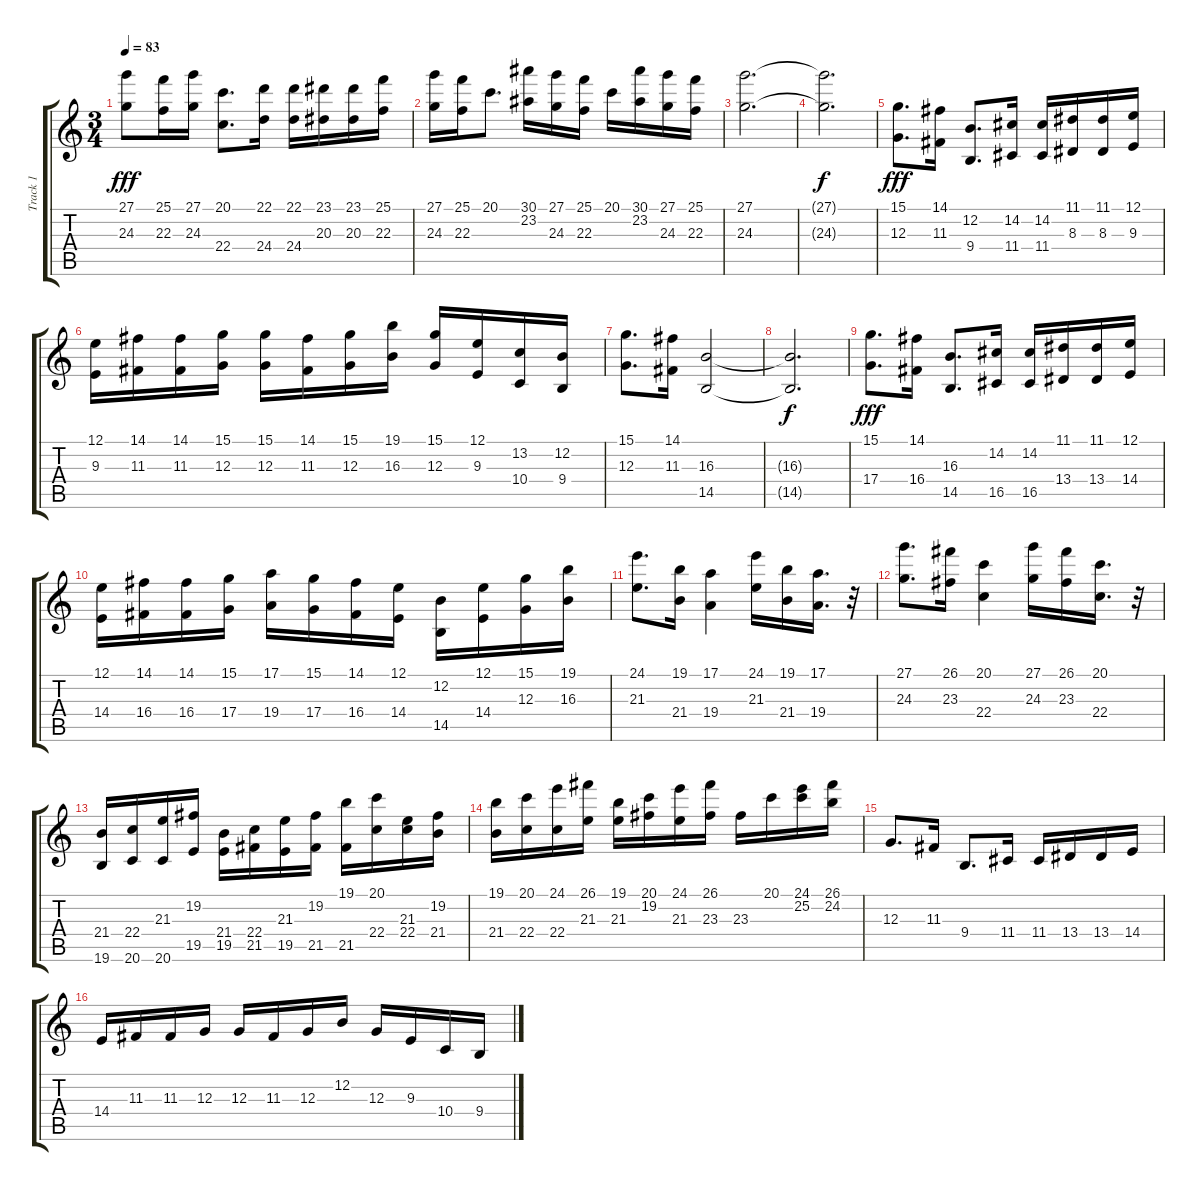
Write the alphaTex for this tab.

\track ("Track 1" "Track 1") {instrument acousticgrandpiano}
\staff {score tabs}
\tuning (E4 B3 G3 D3 A2 E2) {hide}
\ts (3 4)
\tempo 83
\clef g2
\ks c
(27.1 24.3).8{dy fff} (25.1 22.3).16 (27.1 24.3).16 (20.1 22.4).8{d} (22.1 24.4).16 (22.1 24.4).16 (23.1 20.3).16 (23.1 20.3).16 (25.1 22.3).16 |
(27.1 24.3).16 (25.1 22.3).16 20.1.8{d} (30.1 23.2).16 (27.1 24.3).16 (25.1 22.3).16 20.1.16 (30.1 23.2).16 (27.1 24.3).16 (25.1 22.3).16 |
(27.1 24.3).2{d} |
(27.1{t} 24.3{t}).2{d dy f} |
(15.1 12.3).8{d dy fff instrument stringensemble1} (14.1 11.3).16 (12.2 9.4).8{d} (14.2 11.4).16 (14.2 11.4).16 (11.1 8.3).16 (11.1 8.3).16 (12.1 9.3).16 |
(12.1 9.3).16 (14.1 11.3).16 (14.1 11.3).16 (15.1 12.3).16 (15.1 12.3).16 (14.1 11.3).16 (15.1 12.3).16 (19.1 16.3).16 (15.1 12.3).16 (12.1 9.3).16 (13.2 10.4).16 (12.2 9.4).16 |
(15.1 12.3).8{d} (14.1 11.3).16 (16.3 14.5).2 |
(16.3{t} 14.5{t}).2{d dy f} |
(15.1 17.4).8{d dy fff} (14.1 16.4).16 (16.3 14.5).8{d} (14.2 16.5).16 (14.2 16.5).16 (11.1 13.4).16 (11.1 13.4).16 (12.1 14.4).16 |
(12.1 14.4).16 (14.1 16.4).16 (14.1 16.4).16 (15.1 17.4).16 (17.1 19.4).16 (15.1 17.4).16 (14.1 16.4).16 (12.1 14.4).16 (12.2 14.5).16 (12.1 14.4).16 (15.1 12.3).16 (19.1 16.3).16 |
(24.1 21.3).8{d} (19.1 21.4).16 (17.1 19.4).4 (24.1 21.3).16 (19.1 21.4).16 (17.1 19.4).16{d} r.32 |
(27.1 24.3).8{d} (26.1 23.3).16 (20.1 22.4).4 (27.1 24.3).16 (26.1 23.3).16 (20.1 22.4).16{d} r.32 |
(21.4 19.6).16 (22.4 20.6).16 (21.3 20.6).16 (19.2 19.5).16 (21.4 19.5).16 (22.4 21.5).16 (21.3 19.5).16 (19.2 21.5).16 (19.1 21.5).16 (20.1 22.4).16 (21.3 22.4).16 (19.2 21.4).16 |
(19.1 21.4).16 (20.1 22.4).16 (24.1 22.4).16 (26.1 21.3).16 (19.1 21.3).16 (20.1 19.2).16 (24.1 21.3).16 (26.1 23.3).16 23.3.16 20.1.16 (24.1 25.2).16 (26.1 24.2).16 |
12.3.8{d instrument oboe} 11.3.16 9.4.8{d} 11.4.16 11.4.16 13.4.16 13.4.16 14.4.16 |
14.4.16 11.3.16 11.3.16 12.3.16 12.3.16 11.3.16 12.3.16 12.2.16 12.3.16 9.3.16 10.4.16 9.4.16
